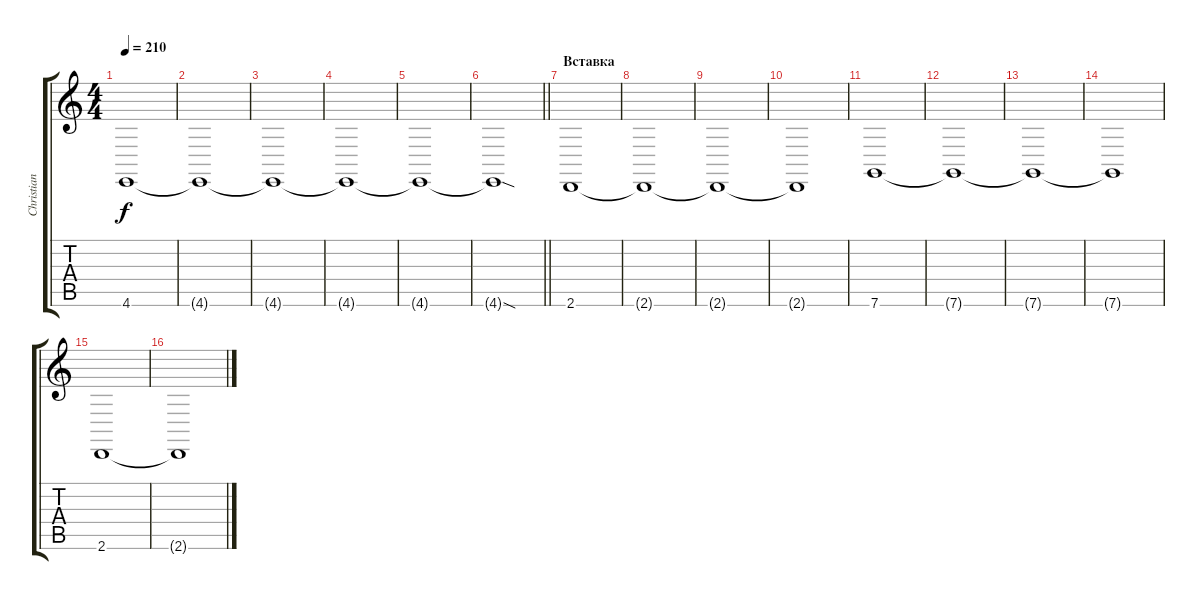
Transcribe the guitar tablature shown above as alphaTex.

\track ("Christian Lorenz" "Christian ") {instrument trumpet}
\staff {score tabs}
\tuning (E4 C4 G3 C3 G2 C2) {hide}
\ts (4 4)
\tempo 210
\clef g2
\ks c
4.6{t}.1{dy f} |
4.6{t}.1 |
4.6{t}.1 |
4.6{t}.1 |
4.6{t}.1 |
\barLineRight lightlight
4.6{sod t}.1 |
\section ("" "Вставка")
2.6.1{volume 13 balance 8 instrument pad2warm} |
2.6{t}.1 |
2.6{t}.1 |
2.6{t}.1 |
7.6.1 |
7.6{t}.1 |
7.6{t}.1 |
7.6{t}.1 |
2.6.1{volume 13 balance 8 instrument pad2warm} |
2.6{t}.1
